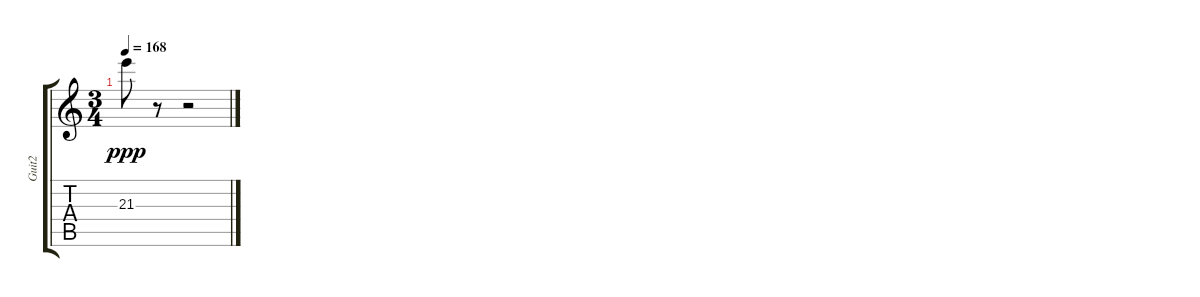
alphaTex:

\track ("Guit2" "Guit2") {instrument overdrivenguitar}
\staff {score tabs}
\tuning (E4 B3 G3 D3 A2 E2) {hide}
\ts (3 4)
\tempo 168
\clef g2
\ks c
21.3.8{dy ppp} r.8 r.2
